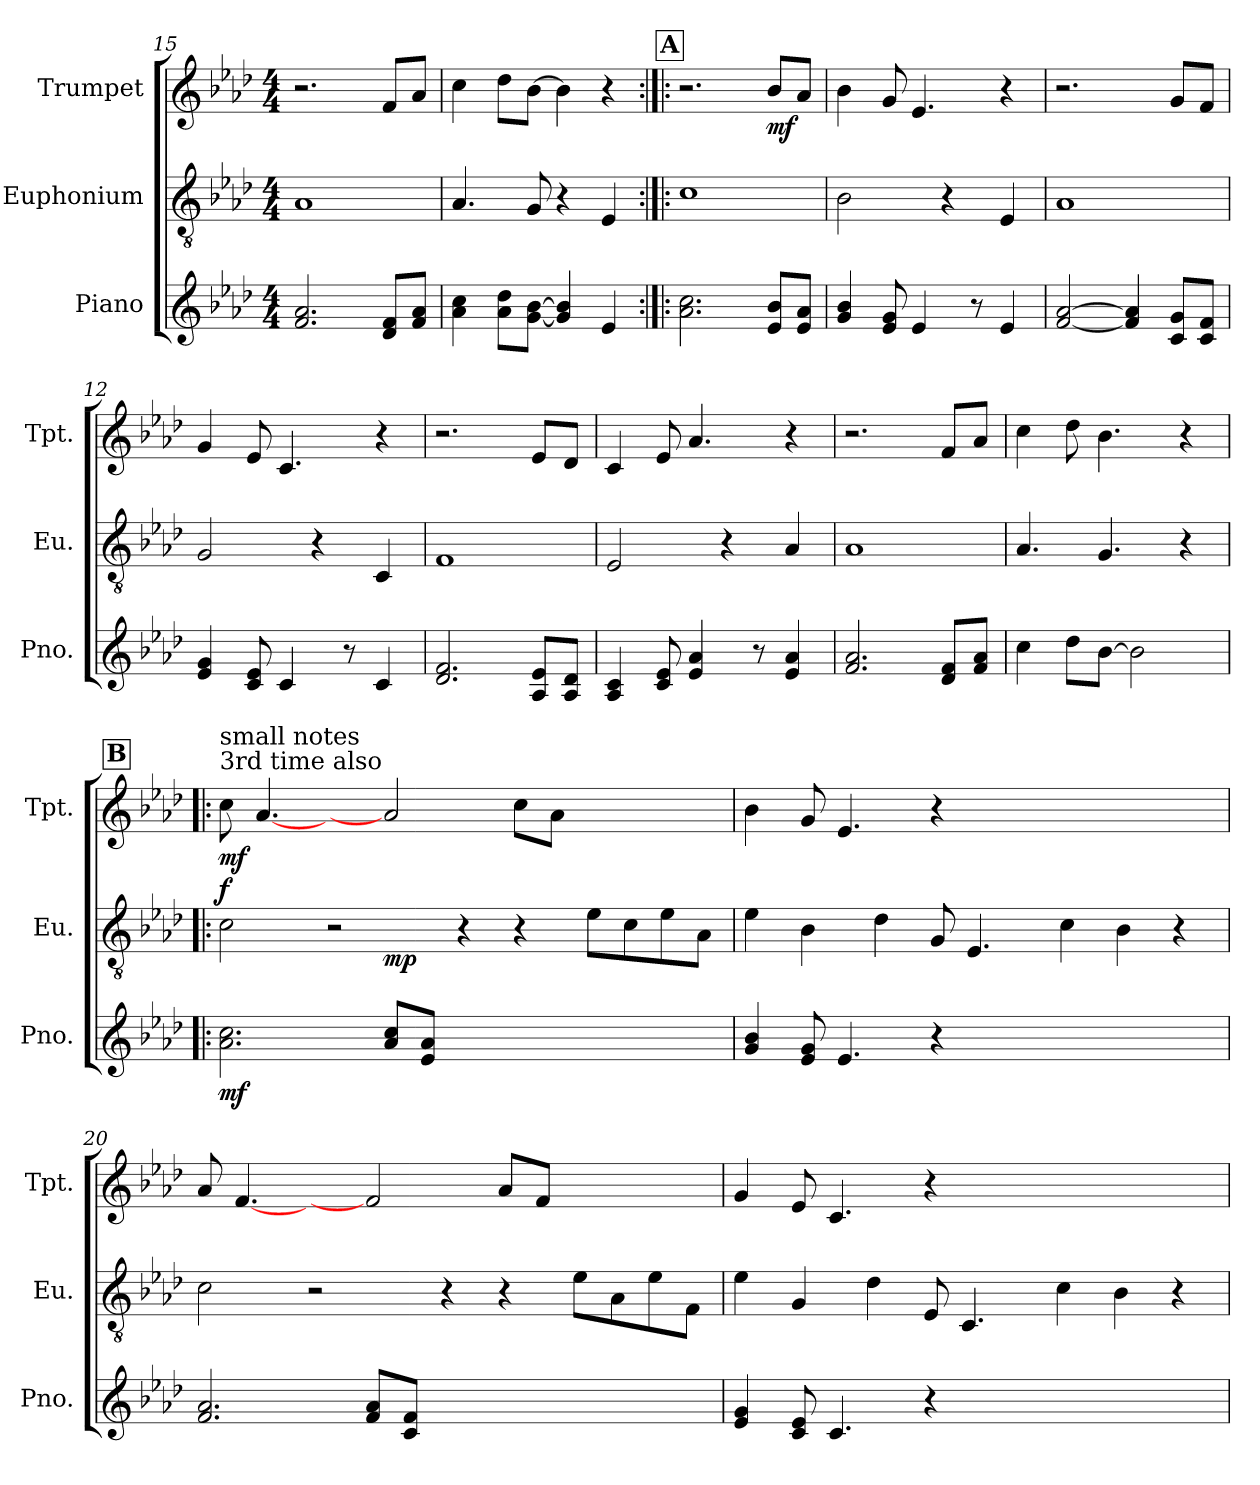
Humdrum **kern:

**kern	**dynam	**kern	**dynam	**kern	**dynam
*part3	*part3	*part2	*part2	*part1	*part1
*staff3	*staff3	*staff2	*staff2	*staff1	*staff1
*I"Piano	*	*I"Euphonium	*	*I"Trumpet	*
*I'Pno.	*	*I'Eu.	*	*I'Tpt.	*
*clefG2	*	*clefGv2	*	*clefG2	*
*	*	*ITrd1c2	*	*ITrd1c2	*
*k[b-e-a-d-]	*	*k[b-e-a-d-g-c-]	*	*k[b-e-a-d-g-c-]	*
*M4/4	*	*M4/4	*	*M4/4	*
=15	=15	=15	=15	=15	=15
2.f 2.a-	.	1G-	.	2.r	.
8d- 8fL	.	.	.	8e-L	.
8f 8a-J	.	.	.	8g-J	.
=16	=16	=16	=16	=16	=16
4a- 4cc	.	4.G-	.	4b-	.
8a- 8dd-L	.	.	.	8cc-L	.
[8g [8b-J	.	8F	.	[8a-J	.
4g] 4b-]	.	4r	.	4a-]	.
4e-	.	4D-	.	4r	.
!!LO:REH:place=s1:a:B:fs=14:t=A
=9:|!|:	=9:|!|:	=9:|!|:	=9:|!|:	=9:|!|:	=9:|!|:
2.a- 2.cc	.	1B-	.	2.r	.
!	!	!	!	!	!LO:DY:b
8e- 8b-L	.	.	.	8a-L	mf
8e- 8a-J	.	.	.	8g-J	.
=10	=10	=10	=10	=10	=10
4g 4b-	.	2A-	.	4a-	.
8e- 8g	.	.	.	8f	.
4e-	.	.	.	4.d-	.
.	.	4r	.	.	.
8r	.	.	.	.	.
4e-	.	4D-	.	4r	.
=11	=11	=11	=11	=11	=11
[2f [2a-	.	1G-	.	2.r	.
4f] 4a-]	.	.	.	.	.
8c 8gL	.	.	.	8fL	.
8c 8fJ	.	.	.	8e-J	.
=12	=12	=12	=12	=12	=12
4e- 4g	.	2F	.	4f	.
8c 8e-	.	.	.	8d-	.
4c	.	.	.	4.B-	.
.	.	4r	.	.	.
8r	.	.	.	.	.
4c	.	4BB-	.	4r	.
=13	=13	=13	=13	=13	=13
2.d- 2.f	.	1E-	.	2.r	.
8A- 8e-L	.	.	.	8d-L	.
8A- 8d-J	.	.	.	8c-J	.
=14	=14	=14	=14	=14	=14
4A- 4c	.	2D-	.	4B-	.
8c 8e-	.	.	.	8d-	.
4e- 4a-	.	.	.	4.g-	.
.	.	4r	.	.	.
8r	.	.	.	.	.
4e- 4a-	.	4G-	.	4r	.
=15	=15	=15	=15	=15	=15
2.f 2.a-	.	1G-	.	2.r	.
8d- 8fL	.	.	.	8e-L	.
8f 8a-J	.	.	.	8g-J	.
=17	=17	=17	=17	=17	=17
4cc	.	4.G-	.	4b-	.
8dd-L	.	.	.	8cc-	.
[8b-J	.	4.F	.	4.a-	.
2b-]	.	.	.	.	.
.	.	4r	.	4r	.
!!LO:REH:place=s1:a:B:fs=14:t=B
=18!|:	=18!|:	=18!|:	=18!|:	=18!|:	=18!|:
!	!	!	!	!LO:TX:a:t=3rd time also	!
!	!	!	!	!LO:TX:a:t=small notes	!
!	!	!LO:TX:a:t=3rd time small notes	!	!	!
!	!LO:DY:b	!	!LO:DY:a	!	!LO:DY:b
*	*	*^	*	*	*
2.a- 2.cc	mf	2B-!	2.ryy	f	8b-	mf
.	.	.	.	.	[4.g-	.
.	.	2r	.	.	4ryy	.
!	!	!	!	!LO:DY:b	!	!
8a- 8ccL	.	.	1ryy	mp	2g-]	.
8e- 8a-J	.	.	.	.	.	.
1ryy	.	4r	.	.	.	.
.	.	4r	.	.	8b-!L	.
.	.	.	.	.	8g-!J	.
.	.	8d-!L	.	.	2ryy	.
.	.	8B-L	.	.	.	.
.	.	8d-!J	4ryy	.	.	.
.	.	8G-J	.	.	.	.
*	*	*v	*v	*	*	*
=19	=19	=19	=19	=19	=19
4g 4b-	.	4d-!	.	4a-!	.
8e- 8g	.	4A-	.	8f!	.
4.e-	.	.	.	4.d-!	.
.	.	4c-!	.	.	.
4r	.	8F	.	4r	.
.	.	4.D-	.	.	.
1ryy	.	.	.	1ryy	.
.	.	4B-!	.	.	.
.	.	4A-!	.	.	.
.	.	4r	.	.	.
=20	=20	=20	=20	=20	=20
2.f 2.a-	.	2B-!	.	8g-	.
.	.	.	.	[4.e-	.
.	.	2r	.	4ryy	.
8f 8a-L	.	.	.	2e-]	.
8c 8fJ	.	.	.	.	.
1ryy	.	4r	.	.	.
.	.	4r	.	8g-!L	.
.	.	.	.	8e-!J	.
.	.	8d-!L	.	2ryy	.
.	.	8G-L	.	.	.
.	.	8d-!J	.	.	.
.	.	8E-J	.	.	.
=21	=21	=21	=21	=21	=21
4e- 4g	.	4d-!	.	4f!	.
8c 8e-	.	4F	.	8d-!	.
4.c	.	.	.	4.B-!	.
.	.	4c-!	.	.	.
4r	.	8D-	.	4r	.
.	.	4.BB-	.	.	.
1ryy	.	.	.	1ryy	.
.	.	4B-!	.	.	.
.	.	4A-!	.	.	.
.	.	4r	.	.	.
=	=	=	=	=	=
*-	*-	*-	*-	*-	*-
